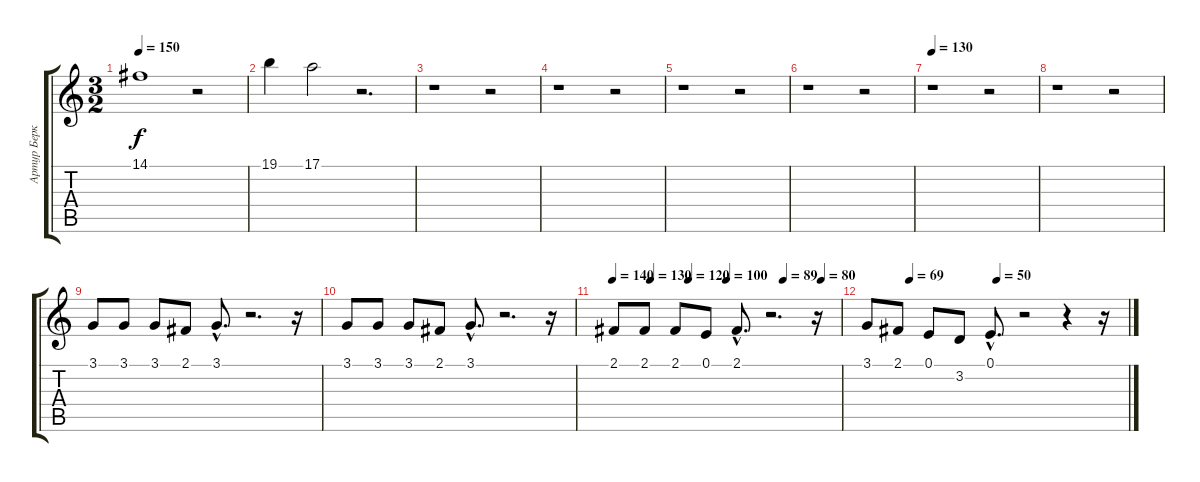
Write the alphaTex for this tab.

\track ("Артур Беркут" "Артур Берк") {instrument cello}
\staff {score tabs}
\tuning (E4 B3 G3 D3 A2 E2) {hide}
\ts (3 2)
\tempo 150
\clef g2
\ks c
14.1.1{dy f} r.2 |
19.1.4 17.1.2 r.2{d} |
r.1 r.2 |
r.1 r.2 |
r.1 r.2 |
r.1 r.2 |
\tempo 130
r.1 r.2 |
r.1 r.2 |
3.1.8 3.1.8 3.1.8 2.1.8 3.1{hac}.8{d} r.2{d} r.16 |
3.1.8 3.1.8 3.1.8 2.1.8 3.1{hac}.8{d} r.2{d} r.16 |
\tempo 140
\tempo (130 0.16666666666666666)
\tempo (120 0.3333333333333333)
\tempo (100 0.5)
\tempo (89 0.75)
\tempo (80 0.9166666666666666)
2.1.8 2.1.8 2.1.8 0.1.8 2.1{hac}.8{d} r.2{d} r.16 |
\tempo (69 0.16666666666666666)
\tempo (50 0.5)
3.1.8 2.1.8 0.1.8 3.2.8 0.1{hac}.8{d} r.2 r.4 r.16
